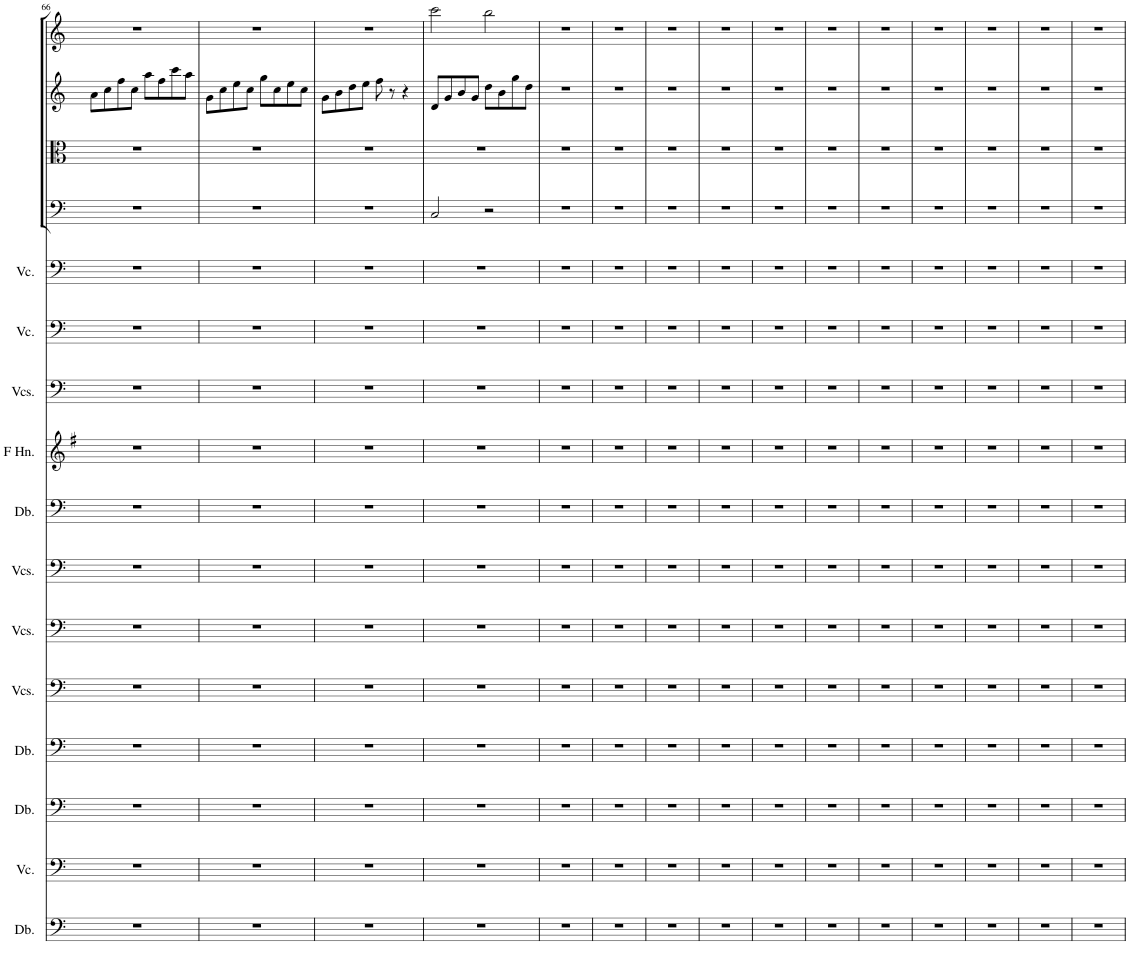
**kern	**kern	**kern	**kern	**kern	**kern	**kern	**kern	**kern	**kern	**kern	**kern	**kern	**kern	**kern	**kern
*part16	*part15	*part14	*part13	*part12	*part11	*part10	*part9	*part8	*part7	*part6	*part5	*part4	*part3	*part2	*part1
*staff16	*staff15	*staff14	*staff13	*staff12	*staff11	*staff10	*staff9	*staff8	*staff7	*staff6	*staff5	*staff4	*staff3	*staff2	*staff1
*I"Double Bass	*I"Violoncello	*I"Double Bass	*I"Double Bass	*I"Violoncellos	*I"Violoncellos	*I"Violoncellos	*I"Double Bass	*I"Horn in F	*I"Violoncellos	*I"Violoncello	*I"Violoncello	*I"Violoncello	*I"Viola	*I"Violin II	*I"Violin I
*I'Db.	*I'Vc.	*I'Db.	*I'Db.	*I'Vcs.	*I'Vcs.	*I'Vcs.	*I'Db.	*	*I'Vcs.	*I'Vc.	*I'Vc.	*I'Vc	*I'Vla	*I'Vln	*I'Vln
!!LO:PB:g=z
*clefF4	*clefF4	*clefF4	*clefF4	*clefF4	*clefF4	*clefF4	*clefF4	*clefG2	*clefF4	*clefF4	*clefF4	*clefF4	*clefC3	*clefG2	*clefG2
*Trd7c12	*	*Trd7c12	*Trd7c12	*	*	*	*Trd7c12	*Trd4c7	*	*	*	*	*	*	*
*k[]	*k[]	*k[]	*k[]	*k[]	*k[]	*k[]	*k[]	*k[f#]	*k[]	*k[]	*k[]	*k[]	*k[]	*k[]	*k[]
*M4/4	*M4/4	*M4/4	*M4/4	*M4/4	*M4/4	*M4/4	*M4/4	*M4/4	*M4/4	*M4/4	*M4/4	*M4/4	*M4/4	*M4/4	*M4/4
=66	=66	=66	=66	=66	=66	=66	=66	=66	=66	=66	=66	=66	=66	=66	=66
1r	1r	1r	1r	1r	1r	1r	1r	1r	1r	1r	1r	1r	1r	8a\L	1r
.	.	.	.	.	.	.	.	.	.	.	.	.	.	8cc\	.
.	.	.	.	.	.	.	.	.	.	.	.	.	.	8ff\	.
.	.	.	.	.	.	.	.	.	.	.	.	.	.	8cc\J	.
.	.	.	.	.	.	.	.	.	.	.	.	.	.	8aa\L	.
.	.	.	.	.	.	.	.	.	.	.	.	.	.	8ff\	.
.	.	.	.	.	.	.	.	.	.	.	.	.	.	8ccc\	.
.	.	.	.	.	.	.	.	.	.	.	.	.	.	8aa\J	.
=67	=67	=67	=67	=67	=67	=67	=67	=67	=67	=67	=67	=67	=67	=67	=67
1r	1r	1r	1r	1r	1r	1r	1r	1r	1r	1r	1r	1r	1r	8g\L	1r
.	.	.	.	.	.	.	.	.	.	.	.	.	.	8cc\	.
.	.	.	.	.	.	.	.	.	.	.	.	.	.	8ee\	.
.	.	.	.	.	.	.	.	.	.	.	.	.	.	8cc\J	.
.	.	.	.	.	.	.	.	.	.	.	.	.	.	8gg\L	.
.	.	.	.	.	.	.	.	.	.	.	.	.	.	8cc\	.
.	.	.	.	.	.	.	.	.	.	.	.	.	.	8ee\	.
.	.	.	.	.	.	.	.	.	.	.	.	.	.	8cc\J	.
=68	=68	=68	=68	=68	=68	=68	=68	=68	=68	=68	=68	=68	=68	=68	=68
1r	1r	1r	1r	1r	1r	1r	1r	1r	1r	1r	1r	1r	1r	8g\L	1r
.	.	.	.	.	.	.	.	.	.	.	.	.	.	8b\	.
.	.	.	.	.	.	.	.	.	.	.	.	.	.	8dd\	.
.	.	.	.	.	.	.	.	.	.	.	.	.	.	8ee\J	.
.	.	.	.	.	.	.	.	.	.	.	.	.	.	8ff\	.
.	.	.	.	.	.	.	.	.	.	.	.	.	.	8r	.
.	.	.	.	.	.	.	.	.	.	.	.	.	.	4r	.
=69	=69	=69	=69	=69	=69	=69	=69	=69	=69	=69	=69	=69	=69	=69	=69
1r	1r	1r	1r	1r	1r	1r	1r	1r	1r	1r	1r	2C/	1r	8d/L	2ccc\
.	.	.	.	.	.	.	.	.	.	.	.	.	.	8g/	.
.	.	.	.	.	.	.	.	.	.	.	.	.	.	8b/	.
.	.	.	.	.	.	.	.	.	.	.	.	.	.	8g/J	.
.	.	.	.	.	.	.	.	.	.	.	.	2r	.	8dd\L	2bb\
.	.	.	.	.	.	.	.	.	.	.	.	.	.	8b\	.
.	.	.	.	.	.	.	.	.	.	.	.	.	.	8gg\	.
.	.	.	.	.	.	.	.	.	.	.	.	.	.	8dd\J	.
=70	=70	=70	=70	=70	=70	=70	=70	=70	=70	=70	=70	=70	=70	=70	=70
1r	1r	1r	1r	1r	1r	1r	1r	1r	1r	1r	1r	1r	1r	1r	1r
=71	=71	=71	=71	=71	=71	=71	=71	=71	=71	=71	=71	=71	=71	=71	=71
1r	1r	1r	1r	1r	1r	1r	1r	1r	1r	1r	1r	1r	1r	1r	1r
=72	=72	=72	=72	=72	=72	=72	=72	=72	=72	=72	=72	=72	=72	=72	=72
1r	1r	1r	1r	1r	1r	1r	1r	1r	1r	1r	1r	1r	1r	1r	1r
=73	=73	=73	=73	=73	=73	=73	=73	=73	=73	=73	=73	=73	=73	=73	=73
1r	1r	1r	1r	1r	1r	1r	1r	1r	1r	1r	1r	1r	1r	1r	1r
=74	=74	=74	=74	=74	=74	=74	=74	=74	=74	=74	=74	=74	=74	=74	=74
1r	1r	1r	1r	1r	1r	1r	1r	1r	1r	1r	1r	1r	1r	1r	1r
=75	=75	=75	=75	=75	=75	=75	=75	=75	=75	=75	=75	=75	=75	=75	=75
1r	1r	1r	1r	1r	1r	1r	1r	1r	1r	1r	1r	1r	1r	1r	1r
=76	=76	=76	=76	=76	=76	=76	=76	=76	=76	=76	=76	=76	=76	=76	=76
1r	1r	1r	1r	1r	1r	1r	1r	1r	1r	1r	1r	1r	1r	1r	1r
=77	=77	=77	=77	=77	=77	=77	=77	=77	=77	=77	=77	=77	=77	=77	=77
1r	1r	1r	1r	1r	1r	1r	1r	1r	1r	1r	1r	1r	1r	1r	1r
=78	=78	=78	=78	=78	=78	=78	=78	=78	=78	=78	=78	=78	=78	=78	=78
1r	1r	1r	1r	1r	1r	1r	1r	1r	1r	1r	1r	1r	1r	1r	1r
=79	=79	=79	=79	=79	=79	=79	=79	=79	=79	=79	=79	=79	=79	=79	=79
1r	1r	1r	1r	1r	1r	1r	1r	1r	1r	1r	1r	1r	1r	1r	1r
=80	=80	=80	=80	=80	=80	=80	=80	=80	=80	=80	=80	=80	=80	=80	=80
1r	1r	1r	1r	1r	1r	1r	1r	1r	1r	1r	1r	1r	1r	1r	1r
=	=	=	=	=	=	=	=	=	=	=	=	=	=	=	=
*-	*-	*-	*-	*-	*-	*-	*-	*-	*-	*-	*-	*-	*-	*-	*-
